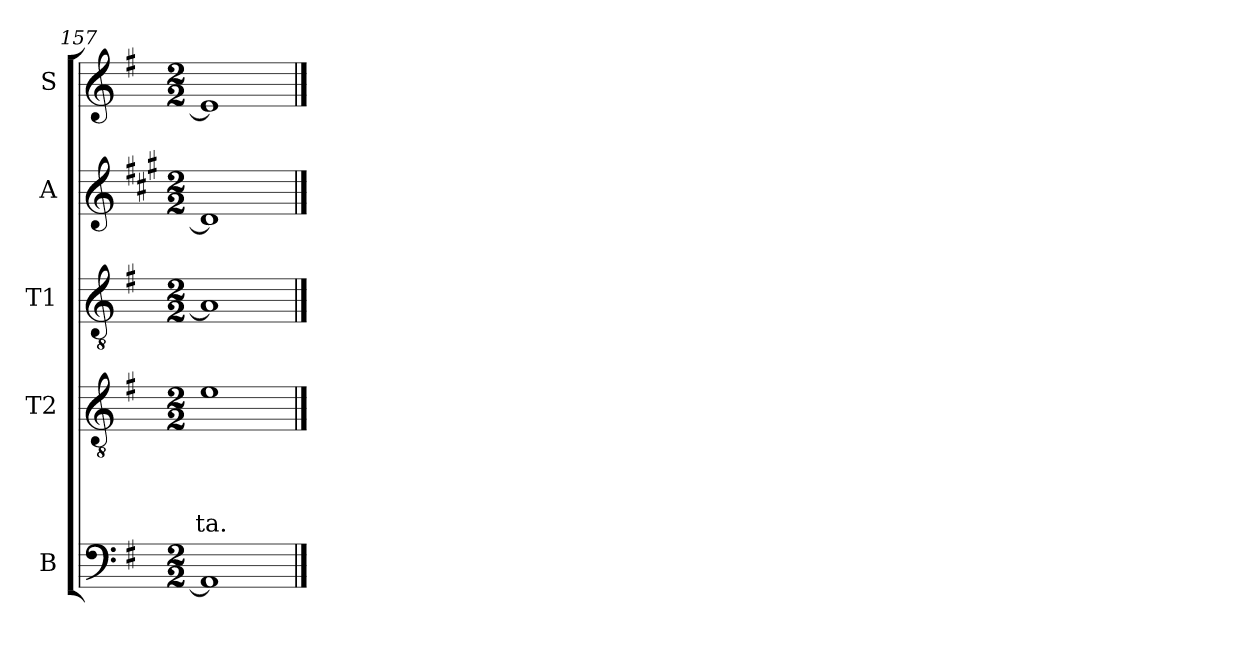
**kern	**text	**kern	**text	**text	**text	**text	**kern	**text	**kern	**text	**kern	**text
*part5	*part5	*part4	*part4	*part4	*part4	*part4	*part3	*part3	*part2	*part2	*part1	*part1
*staff5	*staff5	*staff4	*staff4	*staff4	*staff4	*staff4	*staff3	*staff3	*staff2	*staff2	*staff1	*staff1
*I"B	*	*I"T2	*	*	*	*	*I"T1	*	*I"A	*	*I"S	*
*clefF4	*	*clefGv2	*	*	*	*	*clefGv2	*	*clefG2	*	*clefG2	*
*	*	*ITrd8c14	*	*	*	*	*	*	*ITrd1c2	*	*	*
*k[f#]	*	*k[f#]	*	*	*	*	*k[f#]	*	*k[f#]	*	*k[f#]	*
*G:	*	*G:	*	*	*	*	*G:	*	*G:	*	*G:	*
*M2/2	*	*M2/2	*	*	*	*	*M2/2	*	*M2/2	*	*M2/2	*
=157	=157	=157	=157	=157	=157	=157	=157	=157	=157	=157	=157	=157
!	!	!	!	!	!	!LO:LY:b	!	!	!	!	!	!
1AA]	.	1E	.	.	.	-ta.	1A]	.	1c]	.	1e]	.
==	==	==	==	==	==	==	==	==	==	==	==	==
*-	*-	*-	*-	*-	*-	*-	*-	*-	*-	*-	*-	*-
